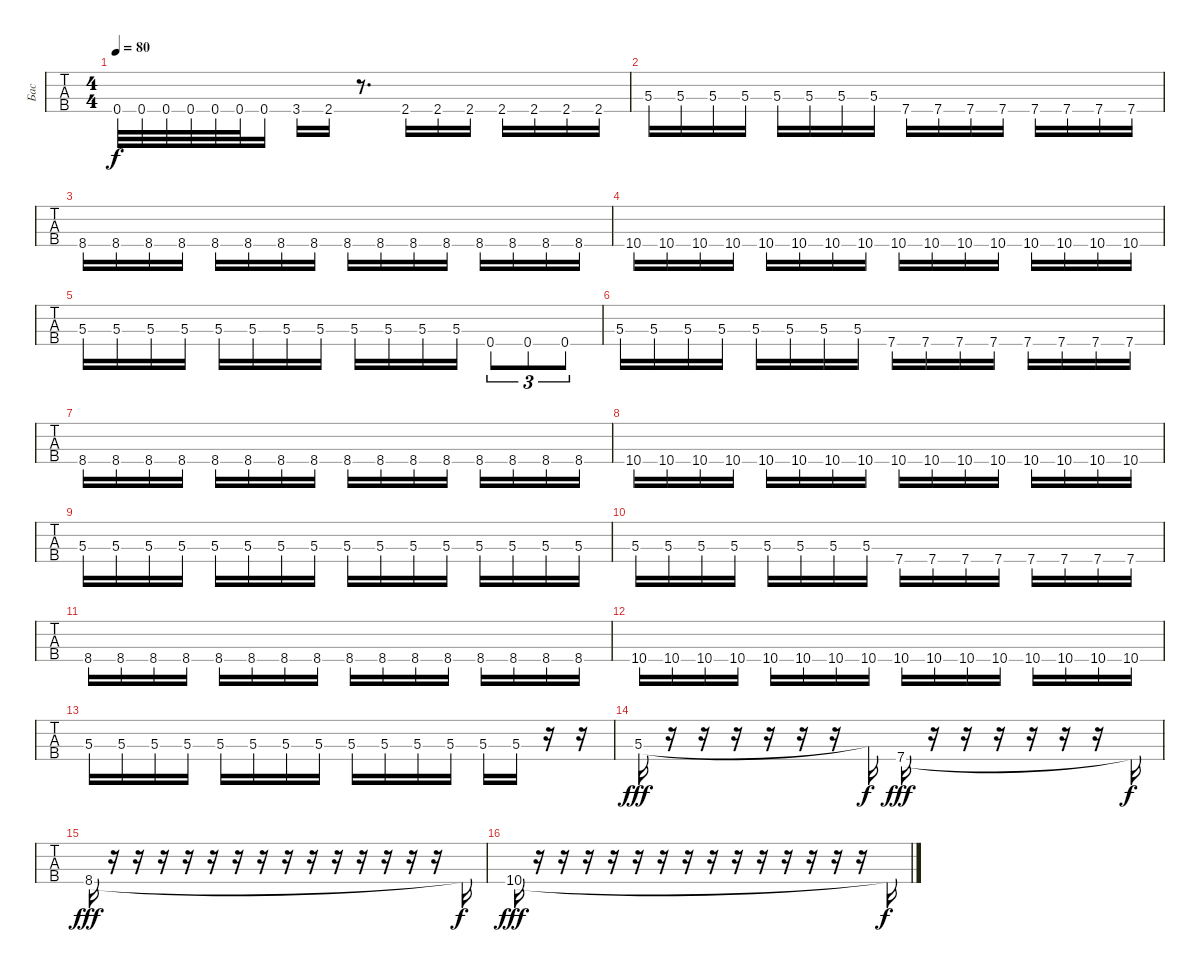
\track ("Бас" "Бас") {instrument electricbasspick}
\staff {tabs}
\tuning (F2 C2 G1 C1) {hide}
\ts (4 4)
\tempo 80
\clef f4
\ks c
0.4.32{dy f} 0.4.32 0.4.32 0.4.32 0.4.32 0.4.32 0.4.16 3.4.16 2.4.16 r.8{d} 2.4.16 2.4.16 2.4.16 2.4.16 2.4.16 2.4.16 2.4.16 |
5.3.16 5.3.16 5.3.16 5.3.16 5.3.16 5.3.16 5.3.16 5.3.16 7.4.16 7.4.16 7.4.16 7.4.16 7.4.16 7.4.16 7.4.16 7.4.16 |
8.4.16 8.4.16 8.4.16 8.4.16 8.4.16 8.4.16 8.4.16 8.4.16 8.4.16 8.4.16 8.4.16 8.4.16 8.4.16 8.4.16 8.4.16 8.4.16 |
10.4.16 10.4.16 10.4.16 10.4.16 10.4.16 10.4.16 10.4.16 10.4.16 10.4.16 10.4.16 10.4.16 10.4.16 10.4.16 10.4.16 10.4.16 10.4.16 |
5.3.16 5.3.16 5.3.16 5.3.16 5.3.16 5.3.16 5.3.16 5.3.16 5.3.16 5.3.16 5.3.16 5.3.16 0.4.8{tu (3 2)} 0.4.8{tu (3 2)} 0.4.8{tu (3 2)} |
5.3.16 5.3.16 5.3.16 5.3.16 5.3.16 5.3.16 5.3.16 5.3.16 7.4.16 7.4.16 7.4.16 7.4.16 7.4.16 7.4.16 7.4.16 7.4.16 |
8.4.16 8.4.16 8.4.16 8.4.16 8.4.16 8.4.16 8.4.16 8.4.16 8.4.16 8.4.16 8.4.16 8.4.16 8.4.16 8.4.16 8.4.16 8.4.16 |
10.4.16 10.4.16 10.4.16 10.4.16 10.4.16 10.4.16 10.4.16 10.4.16 10.4.16 10.4.16 10.4.16 10.4.16 10.4.16 10.4.16 10.4.16 10.4.16 |
5.3.16 5.3.16 5.3.16 5.3.16 5.3.16 5.3.16 5.3.16 5.3.16 5.3.16 5.3.16 5.3.16 5.3.16 5.3.16 5.3.16 5.3.16 5.3.16 |
5.3.16 5.3.16 5.3.16 5.3.16 5.3.16 5.3.16 5.3.16 5.3.16 7.4.16 7.4.16 7.4.16 7.4.16 7.4.16 7.4.16 7.4.16 7.4.16 |
8.4.16 8.4.16 8.4.16 8.4.16 8.4.16 8.4.16 8.4.16 8.4.16 8.4.16 8.4.16 8.4.16 8.4.16 8.4.16 8.4.16 8.4.16 8.4.16 |
10.4.16 10.4.16 10.4.16 10.4.16 10.4.16 10.4.16 10.4.16 10.4.16 10.4.16 10.4.16 10.4.16 10.4.16 10.4.16 10.4.16 10.4.16 10.4.16 |
5.3.16 5.3.16 5.3.16 5.3.16 5.3.16 5.3.16 5.3.16 5.3.16 5.3.16 5.3.16 5.3.16 5.3.16 5.3.16 5.3.16 r.16 r.16 |
5.3{hac}.16{dy fff volume 16} r.16 r.16 r.16 r.16 r.16 r.16 5.3{t}.16{dy f} 7.4{hac}.16{dy fff} r.16 r.16 r.16 r.16 r.16 r.16 7.4{t}.16{dy f} |
8.4{hac}.16{dy fff} r.16 r.16 r.16 r.16 r.16 r.16 r.16 r.16 r.16 r.16 r.16 r.16 r.16 r.16 8.4{t}.16{dy f} |
10.4{hac}.16{dy fff} r.16 r.16 r.16 r.16 r.16 r.16 r.16 r.16 r.16 r.16 r.16 r.16 r.16 r.16 10.4{t}.16{dy f}
